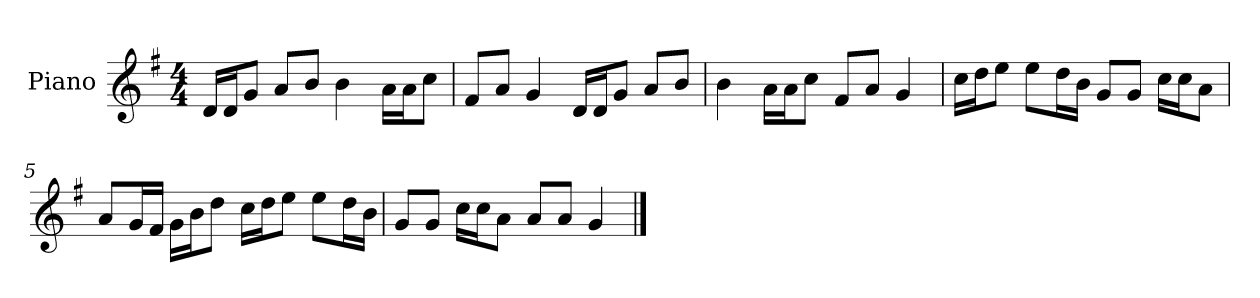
**kern
*part1
*staff1
*I"Piano
*I'P-no
*clefG2
*k[f#]
*M4/4
*MM90
=1
16d/LL
16d/J
8g/J
8a/L
8b/J
4b\
16a\LL
16a\J
8cc\J
=2
8f#/L
8a/J
4g/
16d/LL
16d/J
8g/J
8a/L
8b/J
=3
4b\
16a\LL
16a\J
8cc\J
8f#/L
8a/J
4g/
=4
16cc\LL
16dd\J
8ee\J
8ee\L
16dd\L
16b\JJ
8g/L
8g/J
16cc\LL
16cc\J
8a\J
!!LO:LB:g=z
=5
8a/L
16g/L
16f#/JJ
16g\LL
16b\J
8dd\J
16cc\LL
16dd\J
8ee\J
8ee\L
16dd\L
16b\JJ
=6
8g/L
8g/J
16cc\LL
16cc\J
8a\J
8a/L
8a/J
4g/
==
*-
